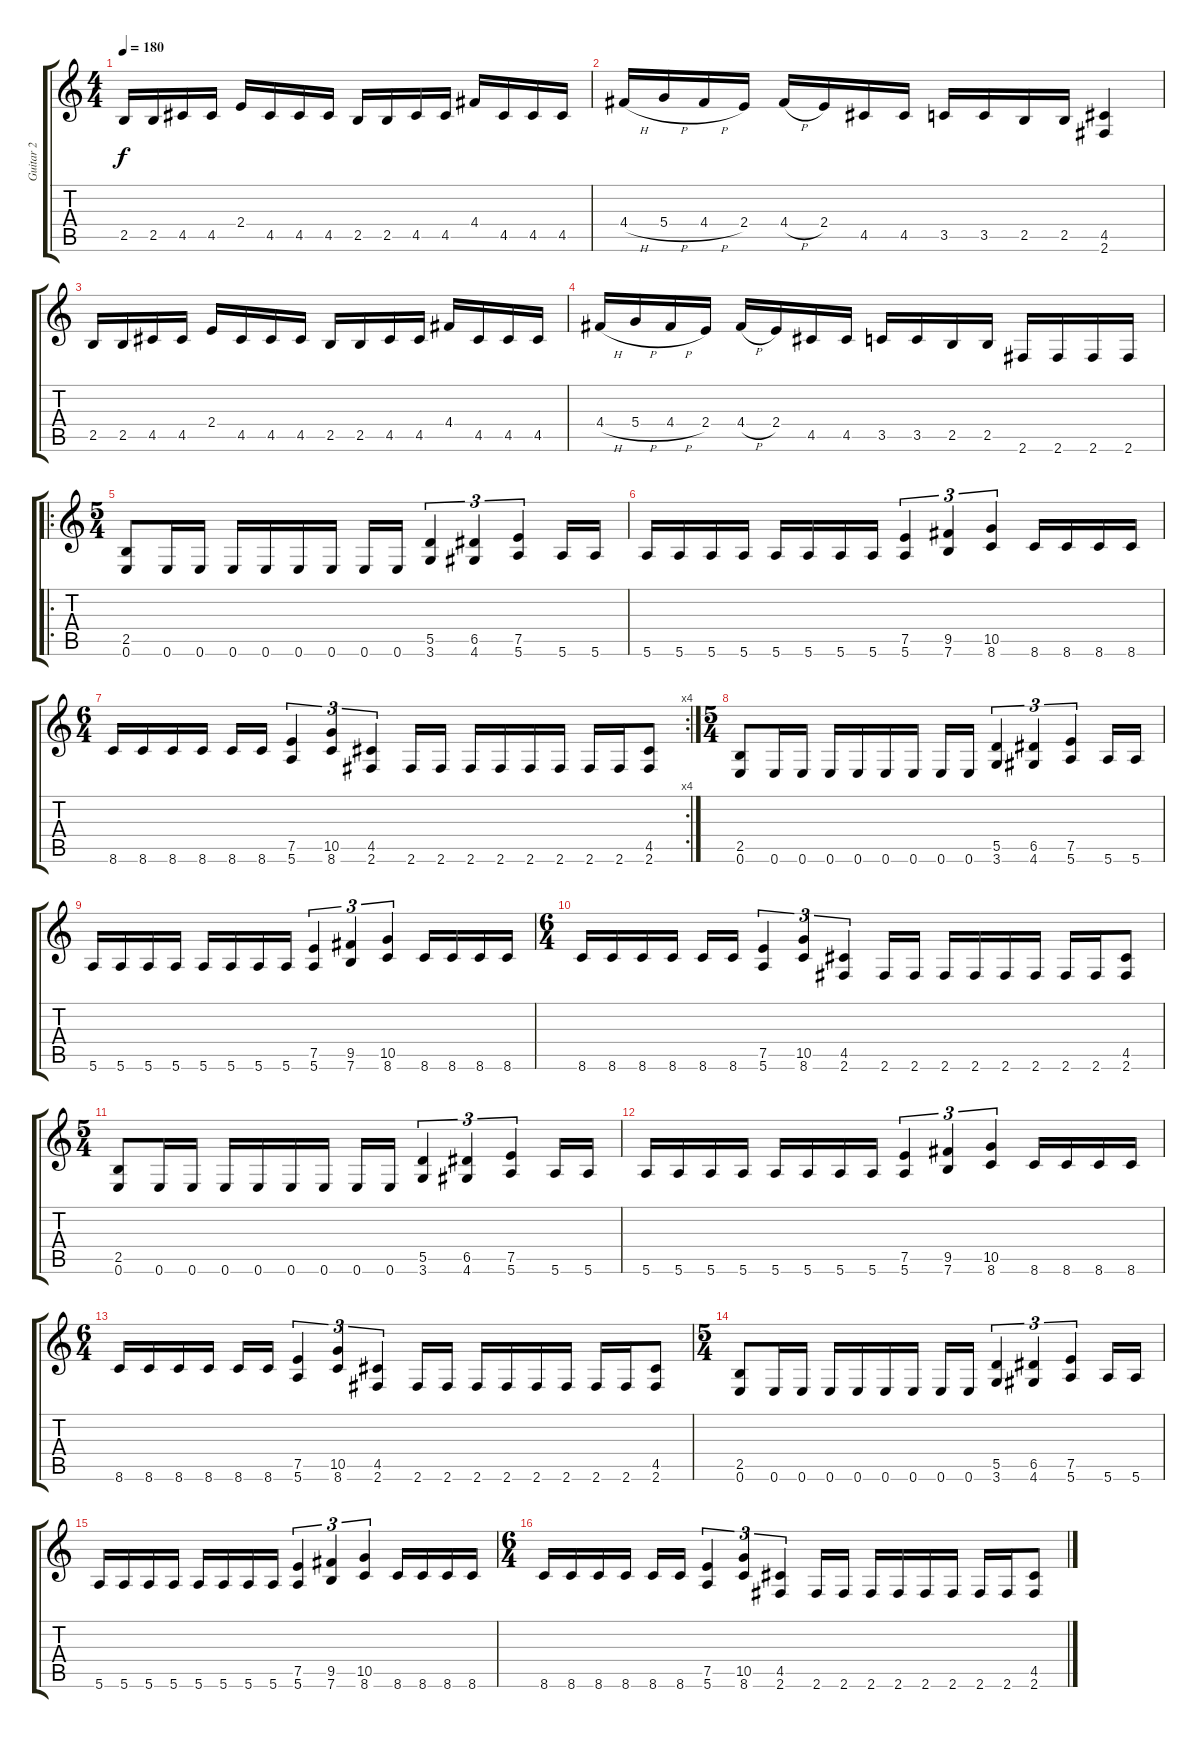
\track ("Guitar 2" "Guitar 2") {instrument distortionguitar}
\staff {score tabs}
\tuning (E4 B3 G3 D3 A2 E2) {hide}
\ts (4 4)
\tempo 180
\clef g2
\ks c
2.5.16{dy f} 2.5.16 4.5.16 4.5.16 2.4.16 4.5.16 4.5.16 4.5.16 2.5.16 2.5.16 4.5.16 4.5.16 4.4.16 4.5.16 4.5.16 4.5.16 |
4.4{h}.16 5.4{h}.16 4.4{h}.16 2.4.16 4.4{h}.16 2.4.16 4.5.16 4.5.16 3.5.16 3.5.16 2.5.16 2.5.16 (4.5 2.6).4 |
2.5.16 2.5.16 4.5.16 4.5.16 2.4.16 4.5.16 4.5.16 4.5.16 2.5.16 2.5.16 4.5.16 4.5.16 4.4.16 4.5.16 4.5.16 4.5.16 |
4.4{h}.16 5.4{h}.16 4.4{h}.16 2.4.16 4.4{h}.16 2.4.16 4.5.16 4.5.16 3.5.16 3.5.16 2.5.16 2.5.16 2.6.16 2.6.16 2.6.16 2.6.16 |
\ro
\ts (5 4)
(2.5 0.6).8 0.6.16 0.6.16 0.6.16 0.6.16 0.6.16 0.6.16 0.6.16 0.6.16 (5.5 3.6).4{tu (3 2)} (6.5 4.6).4{tu (3 2)} (7.5 5.6).4{tu (3 2)} 5.6.16 5.6.16 |
5.6.16 5.6.16 5.6.16 5.6.16 5.6.16 5.6.16 5.6.16 5.6.16 (7.5 5.6).4{tu (3 2)} (9.5 7.6).4{tu (3 2)} (10.5 8.6).4{tu (3 2)} 8.6.16 8.6.16 8.6.16 8.6.16 |
\rc 4
\ts (6 4)
8.6.16 8.6.16 8.6.16 8.6.16 8.6.16 8.6.16 (7.5 5.6).4{tu (3 2)} (10.5 8.6).4{tu (3 2)} (4.5 2.6).4{tu (3 2)} 2.6.16 2.6.16 2.6.16 2.6.16 2.6.16 2.6.16 2.6.16 2.6.16 (4.5 2.6).8 |
\ts (5 4)
(2.5 0.6).8 0.6.16 0.6.16 0.6.16 0.6.16 0.6.16 0.6.16 0.6.16 0.6.16 (5.5 3.6).4{tu (3 2)} (6.5 4.6).4{tu (3 2)} (7.5 5.6).4{tu (3 2)} 5.6.16 5.6.16 |
5.6.16 5.6.16 5.6.16 5.6.16 5.6.16 5.6.16 5.6.16 5.6.16 (7.5 5.6).4{tu (3 2)} (9.5 7.6).4{tu (3 2)} (10.5 8.6).4{tu (3 2)} 8.6.16 8.6.16 8.6.16 8.6.16 |
\ts (6 4)
8.6.16 8.6.16 8.6.16 8.6.16 8.6.16 8.6.16 (7.5 5.6).4{tu (3 2)} (10.5 8.6).4{tu (3 2)} (4.5 2.6).4{tu (3 2)} 2.6.16 2.6.16 2.6.16 2.6.16 2.6.16 2.6.16 2.6.16 2.6.16 (4.5 2.6).8 |
\ts (5 4)
(2.5 0.6).8 0.6.16 0.6.16 0.6.16 0.6.16 0.6.16 0.6.16 0.6.16 0.6.16 (5.5 3.6).4{tu (3 2)} (6.5 4.6).4{tu (3 2)} (7.5 5.6).4{tu (3 2)} 5.6.16 5.6.16 |
5.6.16 5.6.16 5.6.16 5.6.16 5.6.16 5.6.16 5.6.16 5.6.16 (7.5 5.6).4{tu (3 2)} (9.5 7.6).4{tu (3 2)} (10.5 8.6).4{tu (3 2)} 8.6.16 8.6.16 8.6.16 8.6.16 |
\ts (6 4)
8.6.16 8.6.16 8.6.16 8.6.16 8.6.16 8.6.16 (7.5 5.6).4{tu (3 2)} (10.5 8.6).4{tu (3 2)} (4.5 2.6).4{tu (3 2)} 2.6.16 2.6.16 2.6.16 2.6.16 2.6.16 2.6.16 2.6.16 2.6.16 (4.5 2.6).8 |
\ts (5 4)
(2.5 0.6).8 0.6.16 0.6.16 0.6.16 0.6.16 0.6.16 0.6.16 0.6.16 0.6.16 (5.5 3.6).4{tu (3 2)} (6.5 4.6).4{tu (3 2)} (7.5 5.6).4{tu (3 2)} 5.6.16 5.6.16 |
5.6.16 5.6.16 5.6.16 5.6.16 5.6.16 5.6.16 5.6.16 5.6.16 (7.5 5.6).4{tu (3 2)} (9.5 7.6).4{tu (3 2)} (10.5 8.6).4{tu (3 2)} 8.6.16 8.6.16 8.6.16 8.6.16 |
\ts (6 4)
8.6.16 8.6.16 8.6.16 8.6.16 8.6.16 8.6.16 (7.5 5.6).4{tu (3 2)} (10.5 8.6).4{tu (3 2)} (4.5 2.6).4{tu (3 2)} 2.6.16 2.6.16 2.6.16 2.6.16 2.6.16 2.6.16 2.6.16 2.6.16 (4.5 2.6).8
